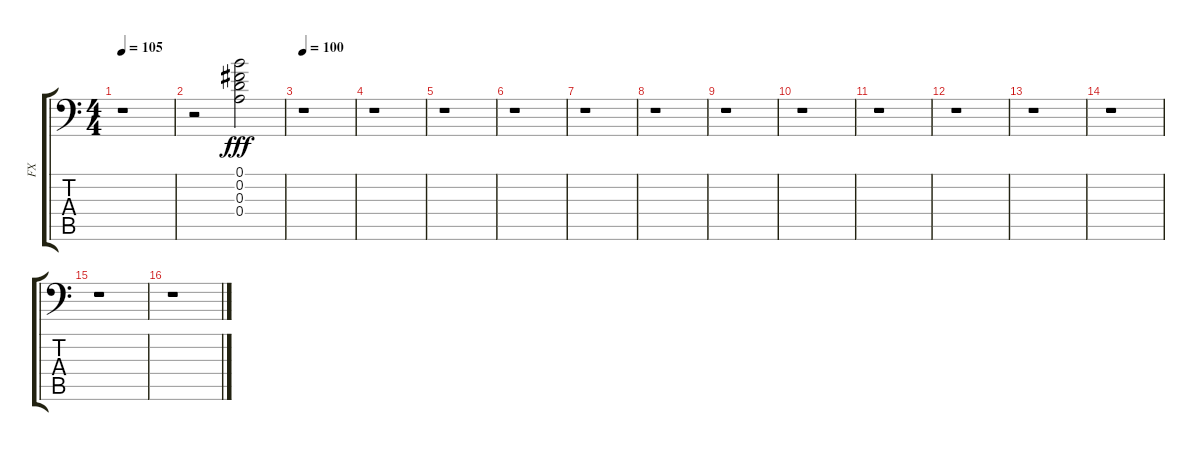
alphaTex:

\track ("FX" "FX") {instrument acousticguitarsteel}
\staff {score tabs}
\tuning (B3 Gb3 D3 A2 E2 A1) {hide}
\ts (4 4)
\tempo 105
\clef f4
\ks c
r.1{dy fff} |
r.2 (0.1 0.2 0.3 0.4).2 |
\tempo 100
r.1 |
r.1 |
r.1 |
r.1 |
r.1 |
r.1 |
r.1 |
r.1 |
r.1 |
r.1 |
r.1 |
r.1 |
r.1 |
r.1
